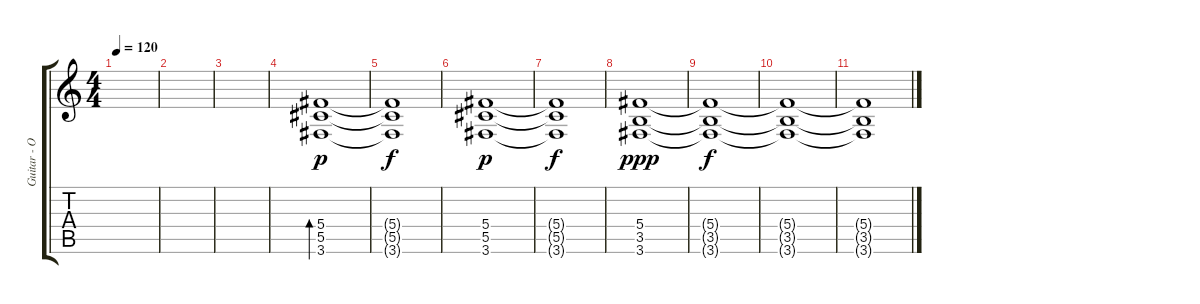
\track ("Guitar - Overdrive" "Guitar - O") {instrument overdrivenguitar}
\staff {score tabs}
\tuning (Eb4 Bb3 Gb3 Db3 Ab2 Eb2) {hide}
\ts (4 4)
\tempo 120
\clef g2
\ks c
|
|
|
(5.4 5.5 3.6).1{bd 240 dy p} |
(5.4{t} 5.5{t} 3.6{t}).1{dy f} |
(5.4 5.5 3.6).1{dy p} |
(5.4{t} 5.5{t} 3.6{t}).1{dy f} |
(5.4 3.5 3.6).1{dy ppp} |
(5.4{t} 3.5{t} 3.6{t}).1{dy f} |
(5.4{t} 3.5{t} 3.6{t}).1 |
(5.4{t} 3.5{t} 3.6{t}).1
